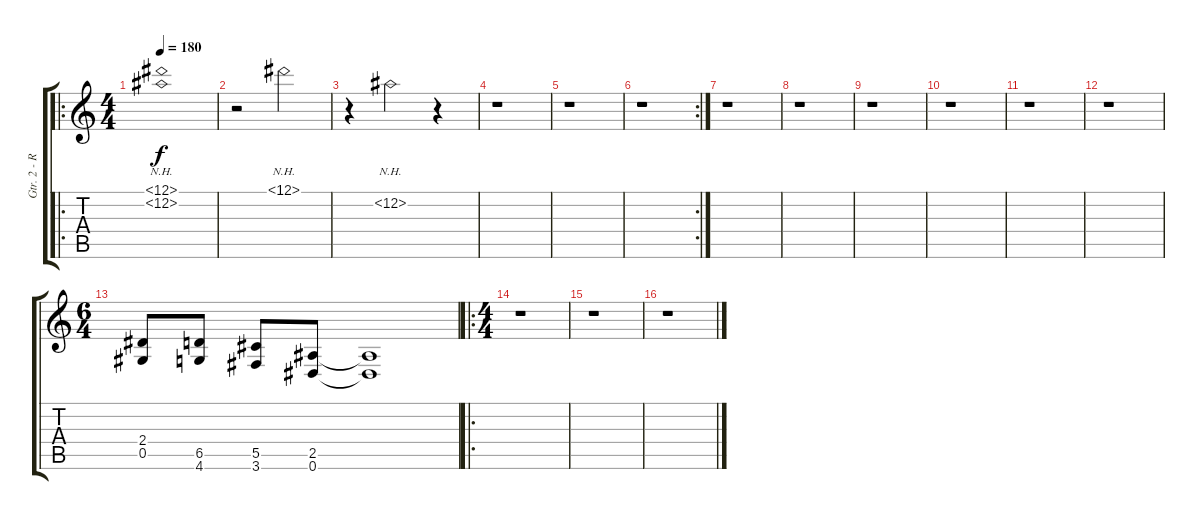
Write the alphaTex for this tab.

\track ("Gtr. 2 - Rhythm" "Gtr. 2 - R") {instrument distortionguitar}
\staff {score tabs}
\tuning (Eb4 Bb3 Gb3 Db3 Ab2 Eb2) {hide}
\ro
\ts (4 4)
\tempo 180
\clef g2
\ks c
(12.1{nh} 12.2{nh}).1{dy f instrument electricguitarclean} |
r.2 12.1{nh}.2 |
r.4 12.2{nh}.2 r.4 |
r.1 |
r.1 |
\rc 2
r.1 |
r.1 |
r.1 |
r.1 |
r.1 |
r.1 |
r.1 |
\ts (6 4)
(2.4 0.5).8{instrument distortionguitar} (6.5 4.6).8 (5.5 3.6).8 (2.5 0.6).8 (2.5{t} 0.6{t}).1 |
\ro
\ts (4 4)
r.1 |
r.1 |
r.1
